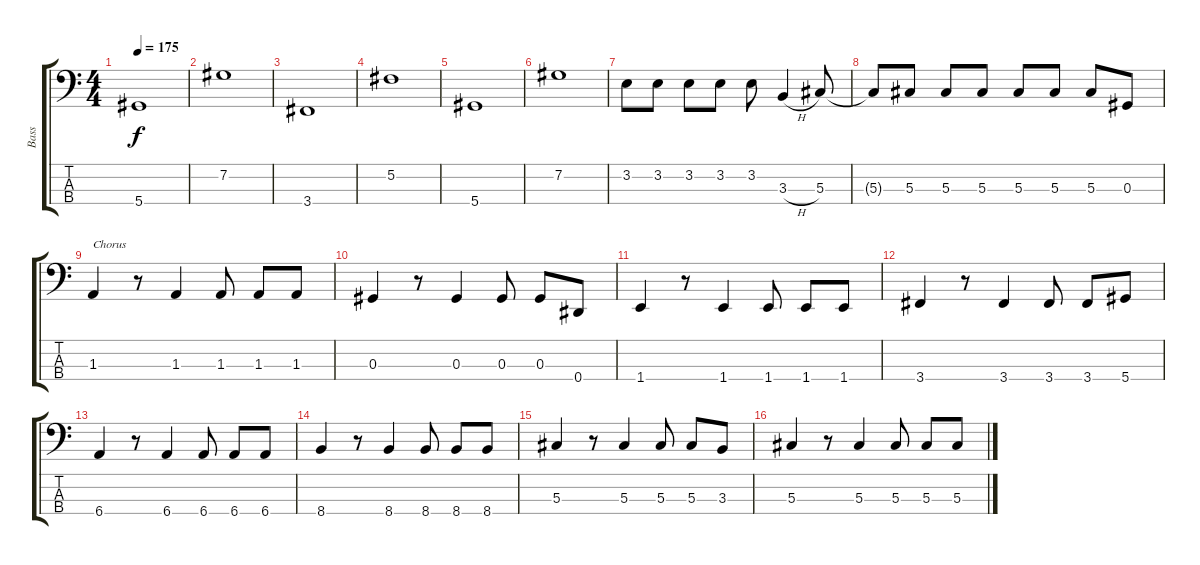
\track ("Bass" "Bass") {instrument electricbassfinger}
\staff {score tabs}
\tuning (Gb2 Db2 Ab1 Eb1) {hide}
\ts (4 4)
\tempo 175
\clef f4
\ks c
5.4.1{dy f} |
7.2.1 |
3.4.1 |
5.2.1 |
5.4.1 |
7.2.1 |
3.2.8 3.2.8 3.2.8 3.2.8 3.2.8 3.3{h}.4 5.3.8 |
5.3{t}.8 5.3.8 5.3.8 5.3.8 5.3.8 5.3.8 5.3.8 0.3.8 |
1.3.4{txt "Chorus"} r.8 1.3.4 1.3.8 1.3.8 1.3.8 |
0.3.4 r.8 0.3.4 0.3.8 0.3.8 0.4.8 |
1.4.4 r.8 1.4.4 1.4.8 1.4.8 1.4.8 |
3.4.4 r.8 3.4.4 3.4.8 3.4.8 5.4.8 |
6.4.4 r.8 6.4.4 6.4.8 6.4.8 6.4.8 |
8.4.4 r.8 8.4.4 8.4.8 8.4.8 8.4.8 |
5.3.4 r.8 5.3.4 5.3.8 5.3.8 3.3.8 |
5.3.4 r.8 5.3.4 5.3.8 5.3.8 5.3.8
